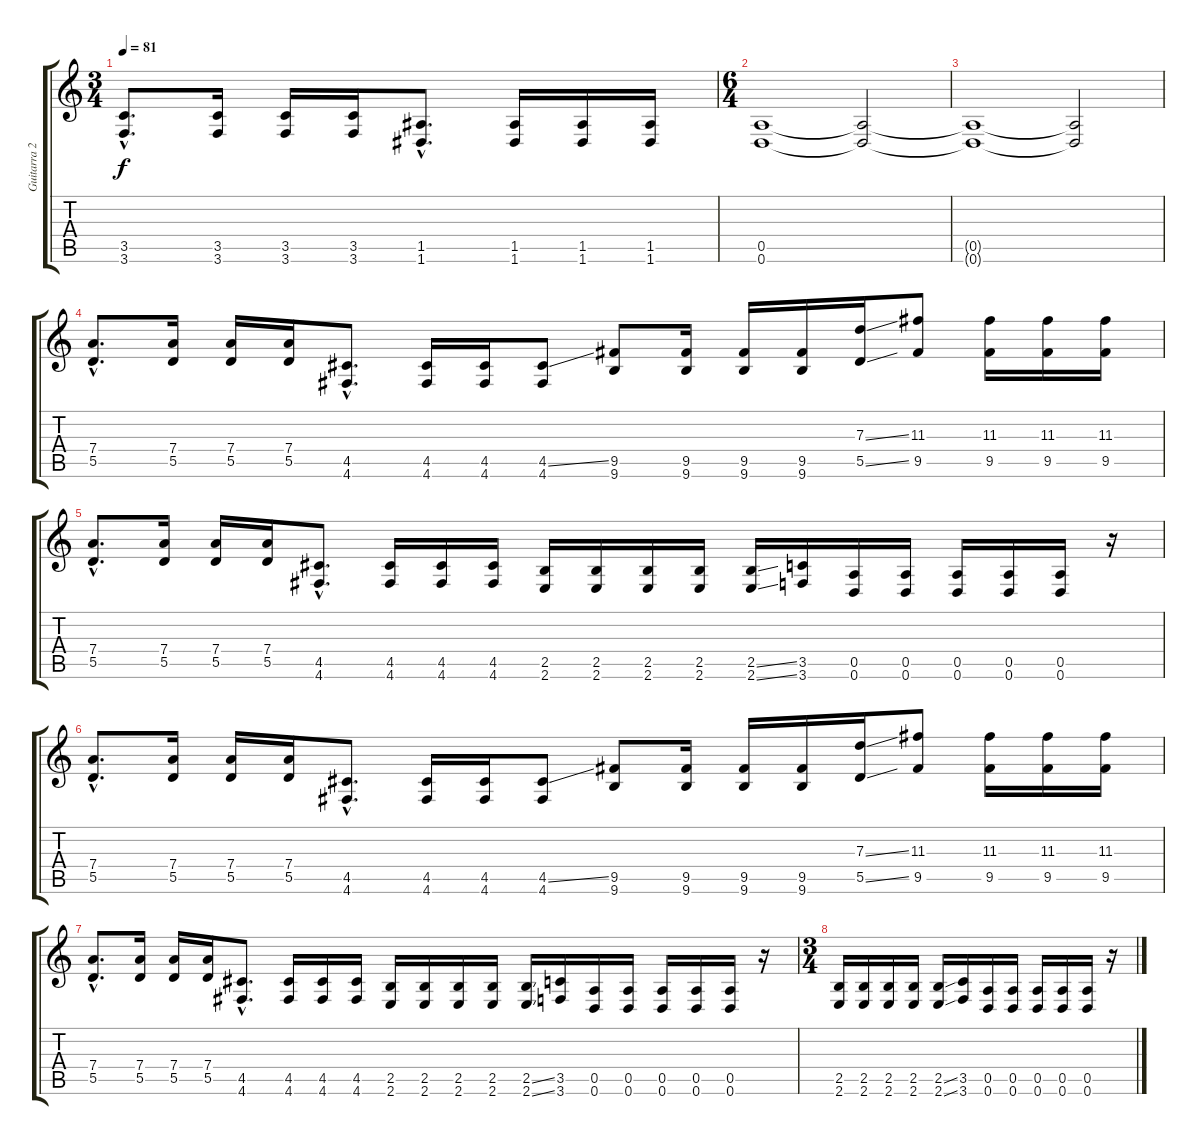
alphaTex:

\track ("Guitarra 2" "Guitarra 2") {instrument distortionguitar}
\staff {score tabs}
\tuning (E4 B3 G3 D3 A2 D2) {hide}
\ts (3 4)
\tempo 81
\clef g2
\ks c
(3.5{hac} 3.6{hac}).8{d dy f} (3.5 3.6).16 (3.5 3.6).16 (3.5 3.6).16 (1.5{hac} 1.6{hac}).8{d} (1.5 1.6).16 (1.5 1.6).16 (1.5 1.6).16 |
\ts (6 4)
(0.5 0.6).1 (0.5{t} 0.6{t}).2 |
(0.5{t} 0.6{t}).1 (0.5{t} 0.6{t}).2 |
(7.4{hac} 5.5{hac}).8{d} (7.4 5.5).16 (7.4 5.5).16 (7.4 5.5).16 (4.5{hac} 4.6{hac}).8{d} (4.5 4.6).16 (4.5 4.6).16 (4.5{ss} 4.6).8 (9.5 9.6).8 (9.5 9.6).16 (9.5 9.6).16 (9.5 9.6).16 (7.3{ss} 5.5{ss}).16 (11.3 9.5).8 (11.3 9.5).16 (11.3 9.5).16 (11.3 9.5).16 |
(7.4{hac} 5.5{hac}).8{d} (7.4 5.5).16 (7.4 5.5).16 (7.4 5.5).16 (4.5{hac} 4.6{hac}).8{d} (4.5 4.6).16 (4.5 4.6).16 (4.5 4.6).16 (2.5 2.6).16{instrument electricguitarmuted} (2.5 2.6).16 (2.5 2.6).16 (2.5 2.6).16 (2.5{ss} 2.6{ss}).16 (3.5 3.6).16 (0.5 0.6).16 (0.5 0.6).16 (0.5 0.6).16 (0.5 0.6).16 (0.5 0.6).16 r.16{instrument distortionguitar} |
(7.4{hac} 5.5{hac}).8{d} (7.4 5.5).16 (7.4 5.5).16 (7.4 5.5).16 (4.5{hac} 4.6{hac}).8{d} (4.5 4.6).16 (4.5 4.6).16 (4.5{ss} 4.6).8 (9.5 9.6).8 (9.5 9.6).16 (9.5 9.6).16 (9.5 9.6).16 (7.3{ss} 5.5{ss}).16 (11.3 9.5).8 (11.3 9.5).16 (11.3 9.5).16 (11.3 9.5).16 |
(7.4{hac} 5.5{hac}).8{d} (7.4 5.5).16 (7.4 5.5).16 (7.4 5.5).16 (4.5{hac} 4.6{hac}).8{d} (4.5 4.6).16 (4.5 4.6).16 (4.5 4.6).16 (2.5 2.6).16{volume 11 instrument electricguitarmuted} (2.5 2.6).16 (2.5 2.6).16 (2.5 2.6).16 (2.5{ss} 2.6{ss}).16 (3.5 3.6).16 (0.5 0.6).16 (0.5 0.6).16 (0.5 0.6).16 (0.5 0.6).16 (0.5 0.6).16 r.16{volume 11 instrument distortionguitar} |
\ts (3 4)
(2.5 2.6).16{instrument electricguitarmuted} (2.5 2.6).16 (2.5 2.6).16 (2.5 2.6).16 (2.5{ss} 2.6{ss}).16 (3.5 3.6).16 (0.5 0.6).16 (0.5 0.6).16 (0.5 0.6).16 (0.5 0.6).16 (0.5 0.6).16 r.16{instrument distortionguitar}
